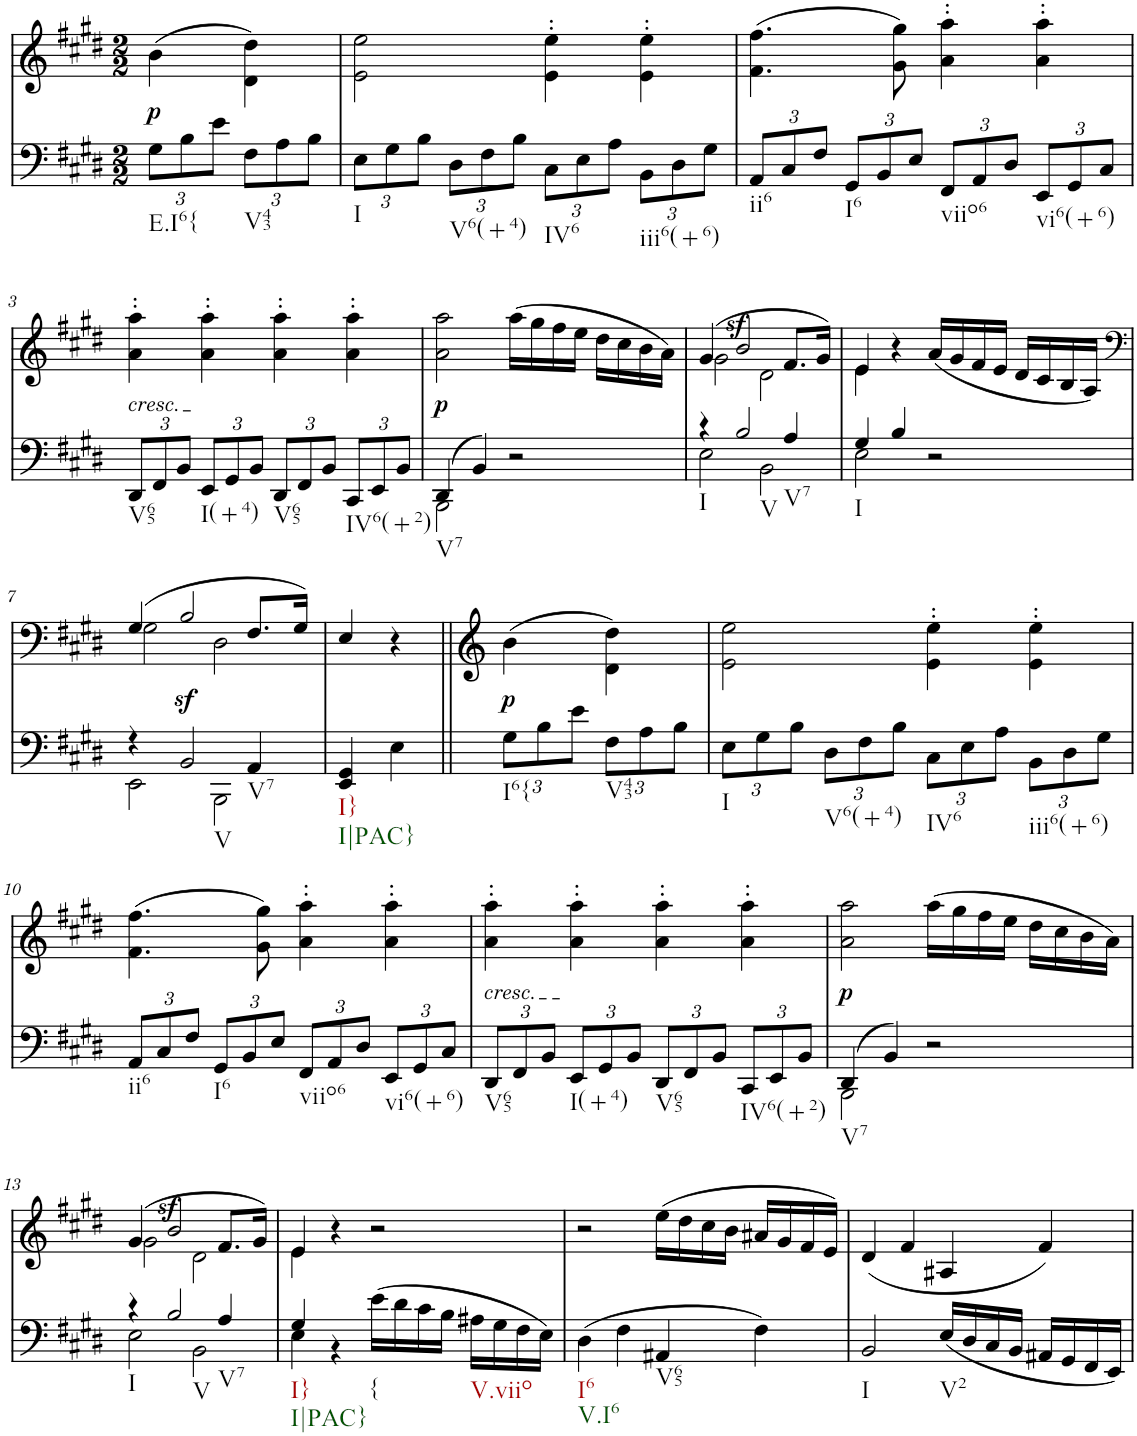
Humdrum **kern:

**kern	**kern	**text	**dynam
*part2	*part1	*part1	*part1
*staff2	*staff1	*staff1	*staff1
*I"Piano	*I"Piano	*	*
*I'Pno	*I'Pno	*	*
*clefF4	*clefG2	*	*
*k[f#c#g#d#]	*k[f#c#g#d#]	*	*
*E:	*E:	*	*
*M2/2	*M2/2	*	*
*Xbrackettup	*	*	*
=	=	=	=
!LO:TX:b:t=E.I6{	!	!	!
!	!	!LO:LY:b	!LO:DY:b
12G#\L	(4b\	p	p
12B\	.	.	.
12e\J	.	.	.
!LO:TX:b:t=V43	!	!	!
12F#\L	4d#\ 4dd#\)	.	.
12A\	.	.	.
12B\J	.	.	.
=1	=1	=1	=1
!LO:TX:b:t=I	!	!	!
12E\L	2e\ 2ee\	.	.
12G#\	.	.	.
12B\J	.	.	.
!LO:TX:b:t=V6(+4)	!	!	!
12D#\L	.	.	.
12F#\	.	.	.
12B\J	.	.	.
!LO:TX:b:t=IV6	!	!	!
12C#\L	4e\' 4ee\'	.	.
12E\	.	.	.
12A\J	.	.	.
!LO:TX:b:t=iii6(+6)	!	!	!
12BB\L	4e\' 4ee\'	.	.
12D#\	.	.	.
12G#\J	.	.	.
=2	=2	=2	=2
!LO:TX:b:t=ii6	!	!	!
12AA/L	(4.f#\ 4.ff#\	.	.
12C#/	.	.	.
12F#/J	.	.	.
!LO:TX:b:t=I6	!	!	!
12GG#/L	.	.	.
12BB/	.	.	.
.	8g#\ 8gg#\)	.	.
12E/J	.	.	.
!LO:TX:b:t=viio6	!	!	!
12FF#/L	4a\' 4aa\'	.	.
12AA/	.	.	.
12D#/J	.	.	.
!LO:TX:b:t=vi6(+6)	!	!	!
12EE/L	4a\' 4aa\'	.	.
12GG#/	.	.	.
12C#/J	.	.	.
!!LO:LB:g=z
=3	=3	=3	=3
!	!LO:TX:b:i:t=cresc.	!	!
!LO:TX:b:t=V65	!	!	!
!	!	!LO:LY:b	!
12DD#/L	4a\' 4aa\'	<	.
12FF#/	.	.	.
12BB/J	.	.	.
!LO:TX:b:t=I(+4)	!	!	!
12EE/L	4a\' 4aa\'	.	.
12GG#/	.	.	.
12BB/J	.	.	.
!LO:TX:b:t=V65	!	!	!
12DD#/L	4a\' 4aa\'	.	.
12FF#/	.	.	.
12BB/J	.	.	.
!LO:TX:b:t=IV6(+2)	!	!	!
12CC#/L	4a\' 4aa\'	.	.
12EE/	.	.	.
12BB/J	.	.	.
=4	=4	=4	=4
*^	*	*	*
!LO:TX:b:t=V7	!	!	!	!
!	!	!	!LO:LY:b	!LO:DY:b
(4DD#/	2BBB\	2a\ 2aa\	f	p
4BB/)	.	.	.	.
!	!	!	!LO:LY:b	!
2r	2ryy	(16aa\LL	p	.
.	.	16gg#\	.	.
.	.	16ff#\	.	.
.	.	16ee\JJ	.	.
.	.	16dd#\LL	.	.
.	.	16cc#\	.	.
.	.	16b\	.	.
.	.	16a\JJ)	.	.
=5	=5	=5	=5	=5
*	*	*^	*	*
!LO:TX:b:t=I	!	!	!	!	!
4r	2E\	(4g#/	2g#\	.	.
!LO:TX:b:t=V	!	!	!	!	!
!	!	!	!	!	!LO:DY:a
2B/	.	2b/	.	.	sf
.	2BB\	.	2d#\	.	.
!LO:TX:b:t=V7	!	!	!	!	!
4A/	.	8.f#/L	.	.	.
.	.	16g#/Jk)	.	.	.
=6	=6	=6	=6	=6	=6
!LO:TX:b:t=I	!	!	!	!	!
4G#/	2E\	4e/	4e\	.	.
4B/	.	4r	2.ryy	.	.
2r	2ryy	(16a/LL	.	.	.
.	.	16g#/	.	.	.
.	.	16f#/	.	.	.
.	.	16e/JJ	.	.	.
.	.	16d#/LL	.	.	.
.	.	16c#/	.	.	.
.	.	16B/	.	.	.
.	.	16A/JJ)	.	.	.
!!LO:LB:g=z	!!
=7	=7	=7	=7	=7	=7
*	*	*clefF4	*	*	*
4r	2EE\	(4G#/	2G#\	.	.
!LO:TX:b:t=V	!	!	!	!	!
!	!	!	!	!	!LO:DY:b
2BB/	.	2B/	.	.	sf
.	2BBB\	.	2D#\	.	.
!LO:TX:b:t=V7	!	!	!	!	!
4AA/	.	8.F#/L	.	.	.
.	.	16G#/Jk)	.	.	.
*v	*v	*	*	*	*
*	*v	*v	*	*
=8	=8	=8	=8
!LO:TX:b:t=I}	!	!	!
!LO:TX:b:t=I|PAC}	!	!	!
4EE/ 4GG#/	4E/	.	.
4E\	4r	.	.
=8X1||	=8X1||	=8X1||	=8X1||
!LO:TX:b:t=I6{	!	!	!
!	!	!LO:LY:b	!LO:DY:b
12G#\L	(4b\	p	p
12B\	.	.	.
12e\J	.	.	.
!LO:TX:b:t=V43	!	!	!
12F#\L	4d#\ 4dd#\)	.	.
12A\	.	.	.
12B\J	.	.	.
=9	=9	=9	=9
!LO:TX:b:t=I	!	!	!
12E\L	2e\ 2ee\	.	.
12G#\	.	.	.
12B\J	.	.	.
!LO:TX:b:t=V6(+4)	!	!	!
12D#\L	.	.	.
12F#\	.	.	.
12B\J	.	.	.
!LO:TX:b:t=IV6	!	!	!
12C#\L	4e\' 4ee\'	.	.
12E\	.	.	.
12A\J	.	.	.
!LO:TX:b:t=iii6(+6)	!	!	!
12BB\L	4e\' 4ee\'	.	.
12D#\	.	.	.
12G#\J	.	.	.
!!LO:LB:g=z
=10	=10	=10	=10
!LO:TX:b:t=ii6	!	!	!
12AA/L	(4.f#\ 4.ff#\	.	.
12C#/	.	.	.
12F#/J	.	.	.
!LO:TX:b:t=I6	!	!	!
12GG#/L	.	.	.
12BB/	.	.	.
.	8g#\ 8gg#\)	.	.
12E/J	.	.	.
!LO:TX:b:t=viio6	!	!	!
12FF#/L	4a\' 4aa\'	.	.
12AA/	.	.	.
12D#/J	.	.	.
!LO:TX:b:t=vi6(+6)	!	!	!
12EE/L	4a\' 4aa\'	.	.
12GG#/	.	.	.
12C#/J	.	.	.
=11	=11	=11	=11
!	!LO:TX:b:i:t=cresc.	!	!
!LO:TX:b:t=V65	!	!	!
!	!	!LO:LY:b	!
12DD#/L	4a\' 4aa\'	<	.
12FF#/	.	.	.
12BB/J	.	.	.
!LO:TX:b:t=I(+4)	!	!	!
12EE/L	4a\' 4aa\'	.	.
12GG#/	.	.	.
12BB/J	.	.	.
!LO:TX:b:t=V65	!	!	!
12DD#/L	4a\' 4aa\'	.	.
12FF#/	.	.	.
12BB/J	.	.	.
!LO:TX:b:t=IV6(+2)	!	!	!
12CC#/L	4a\' 4aa\'	.	.
12EE/	.	.	.
12BB/J	.	.	.
=12	=12	=12	=12
*^	*	*	*
!LO:TX:b:t=V7	!	!	!	!
!	!	!	!LO:LY:b	!LO:DY:b
(4DD#/	2BBB\	2a\ 2aa\	f	p
4BB/)	.	.	.	.
!	!	!	!LO:LY:b	!
2r	2ryy	(16aa\LL	p	.
.	.	16gg#\	.	.
.	.	16ff#\	.	.
.	.	16ee\JJ	.	.
.	.	16dd#\LL	.	.
.	.	16cc#\	.	.
.	.	16b\	.	.
.	.	16a\JJ)	.	.
!!LO:LB:g=z
=13	=13	=13	=13	=13
*	*	*^	*	*
!LO:TX:b:t=I	!	!	!	!	!
4r	2E\	(4g#/	2g#\	.	.
!LO:TX:b:t=V	!	!	!	!	!
!	!	!	!	!	!LO:DY:a
2B/	.	2b/	.	.	sf
.	2BB\	.	2d#\	.	.
!LO:TX:b:t=V7	!	!	!	!	!
4A/	.	8.f#/L	.	.	.
.	.	16g#/Jk)	.	.	.
=14	=14	=14	=14	=14	=14
!LO:TX:b:t=I}	!	!	!	!	!
!LO:TX:b:t=I|PAC}	!	!	!	!	!
4G#/	4E\	4e/	4e\	.	.
!LO:TX:b:t={	!	!	!	!	!
!LO:TX:b:t=V.viio	!	!	!	!	!
2.ryy	4r	4r	2.ryy	.	.
.	(>16e\LL	2r	.	.	.
.	16d#\	.	.	.	.
.	16c#\	.	.	.	.
.	16B\JJ	.	.	.	.
.	16A#X\LL	.	.	.	.
.	16G#\	.	.	.	.
.	16F#\	.	.	.	.
.	16E\JJ)	.	.	.	.
*	*	*v	*v	*	*
=15	=15	=15	=15	=15
!LO:TX:b:t=I6	!	!	!	!
!LO:TX:b:t=V.I6	!	!	!	!
*v	*v	*	*	*
(4D#\	2r	.	.
4F#\	.	.	.
!LO:TX:b:t=V65	!	!	!
4AA#X/	(16ee\LL	.	.
.	16dd#\	.	.
.	16cc#\	.	.
.	16b\JJ	.	.
4F#\)	16a#X/LL	.	.
.	16g#/	.	.
.	16f#/	.	.
.	16e/JJ)	.	.
=16	=16	=16	=16
!LO:TX:b:t=I	!	!	!
2BB/	(4d#/	.	.
.	4f#/	.	.
!LO:TX:b:t=V2	!	!	!
(16E/LL	4A#X/	.	.
16D#/	.	.	.
16C#/	.	.	.
16BB/JJ	.	.	.
16AA#X/LL	4f#/)	.	.
16GG#/	.	.	.
16FF#/	.	.	.
16EE/JJ)	.	.	.
=	=	=	=
*-	*-	*-	*-
